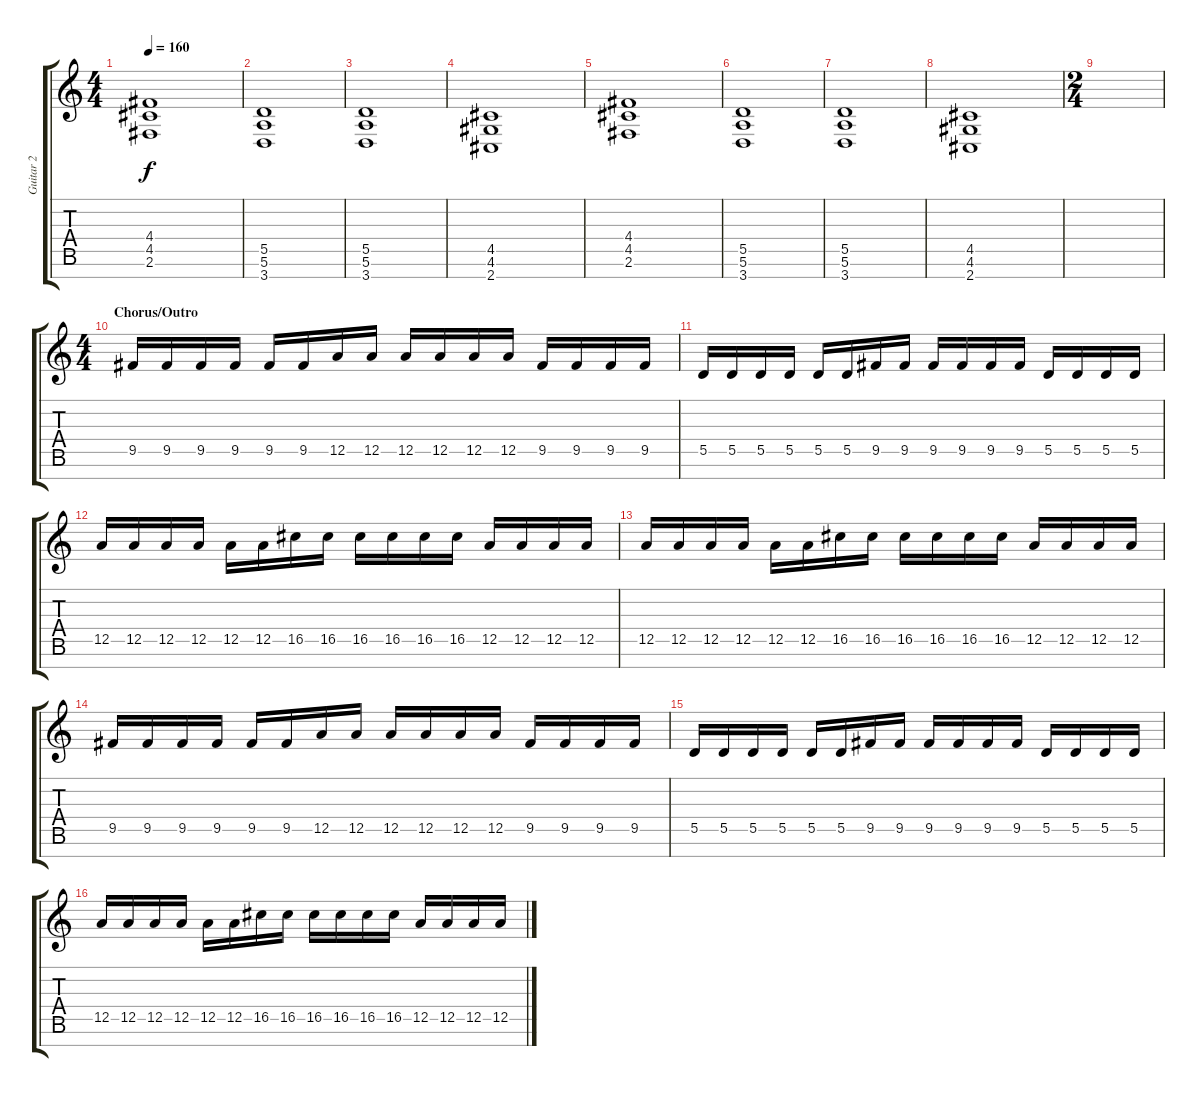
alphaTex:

\track ("Guitar 2" "Guitar 2") {instrument distortionguitar}
\staff {score tabs}
\tuning (E4 B3 Gb3 D3 A2 E2 B1) {hide}
\ts (4 4)
\tempo 160
\clef g2
\ks c
(4.4 4.5 2.6).1{dy f} |
(5.5 5.6 3.7).1 |
(5.5 5.6 3.7).1 |
(4.5 4.6 2.7).1 |
(4.4 4.5 2.6).1 |
(5.5 5.6 3.7).1 |
(5.5 5.6 3.7).1 |
(4.5 4.6 2.7).1 |
\ts (2 4)
|
\ts (4 4)
\section ("" "Chorus/Outro")
9.5.16 9.5.16 9.5.16 9.5.16 9.5.16 9.5.16 12.5.16 12.5.16 12.5.16 12.5.16 12.5.16 12.5.16 9.5.16 9.5.16 9.5.16 9.5.16 |
5.5.16 5.5.16 5.5.16 5.5.16 5.5.16 5.5.16 9.5.16 9.5.16 9.5.16 9.5.16 9.5.16 9.5.16 5.5.16 5.5.16 5.5.16 5.5.16 |
12.5.16 12.5.16 12.5.16 12.5.16 12.5.16 12.5.16 16.5.16 16.5.16 16.5.16 16.5.16 16.5.16 16.5.16 12.5.16 12.5.16 12.5.16 12.5.16 |
12.5.16 12.5.16 12.5.16 12.5.16 12.5.16 12.5.16 16.5.16 16.5.16 16.5.16 16.5.16 16.5.16 16.5.16 12.5.16 12.5.16 12.5.16 12.5.16 |
9.5.16 9.5.16 9.5.16 9.5.16 9.5.16 9.5.16 12.5.16 12.5.16 12.5.16 12.5.16 12.5.16 12.5.16 9.5.16 9.5.16 9.5.16 9.5.16 |
5.5.16 5.5.16 5.5.16 5.5.16 5.5.16 5.5.16 9.5.16 9.5.16 9.5.16 9.5.16 9.5.16 9.5.16 5.5.16 5.5.16 5.5.16 5.5.16 |
12.5.16 12.5.16 12.5.16 12.5.16 12.5.16 12.5.16 16.5.16 16.5.16 16.5.16 16.5.16 16.5.16 16.5.16 12.5.16 12.5.16 12.5.16 12.5.16
